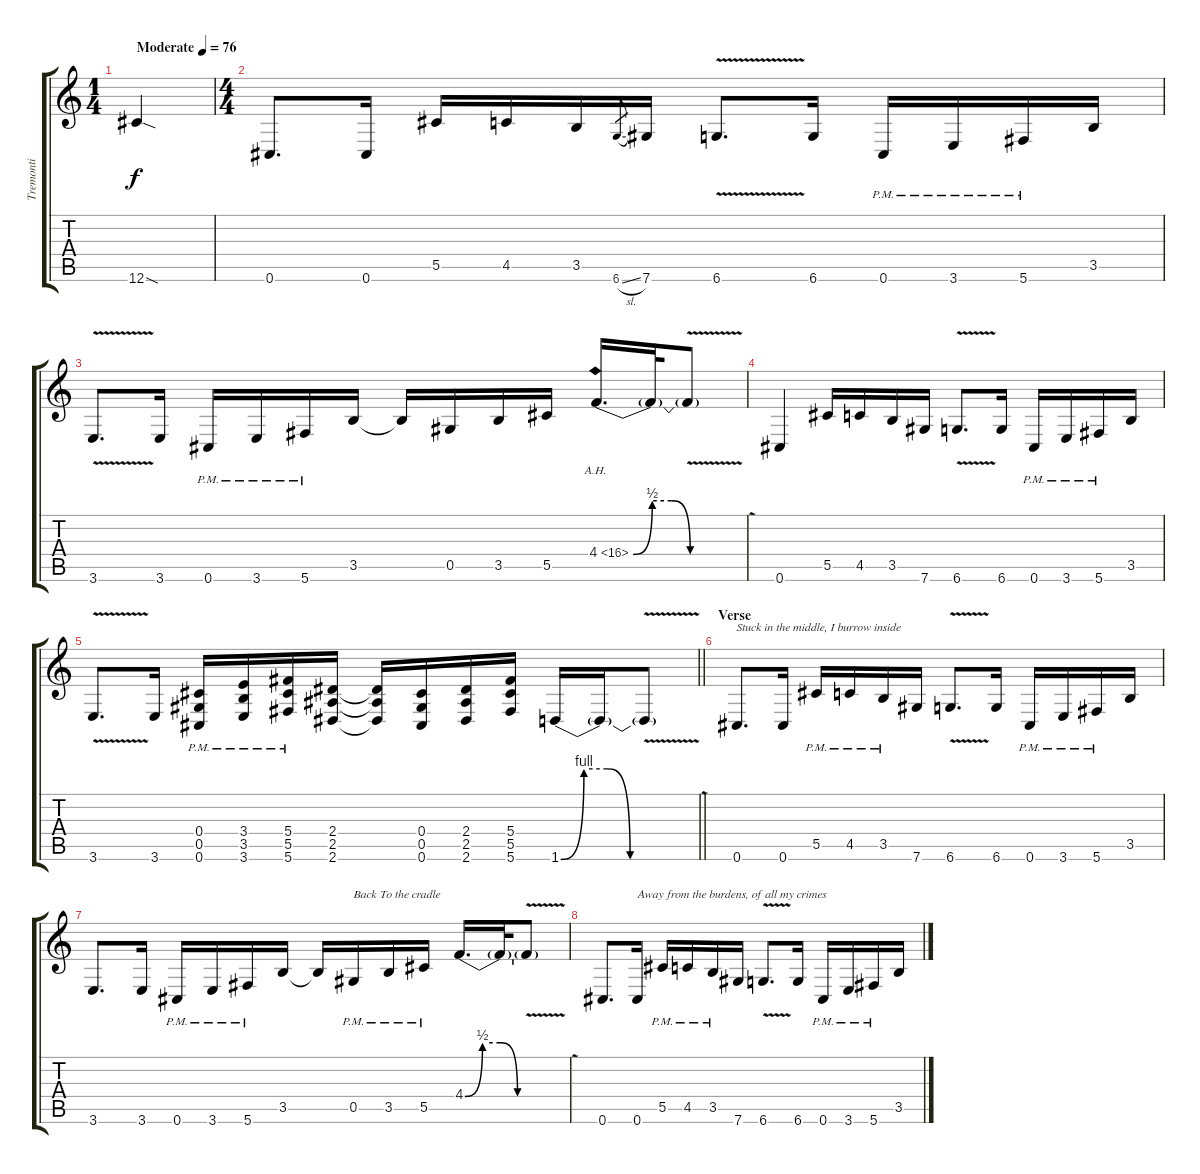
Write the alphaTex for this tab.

\track ("Tremonti" "Tremonti") {instrument distortionguitar}
\staff {score tabs}
\tuning (Eb4 Bb3 Gb3 Db3 Ab2 Db2) {hide}
\ts (1 4)
\tempo (76 "Moderate")
\clef g2
\ks c
12.6{sod}.4{dy f instrument distortionguitar} |
\ts (4 4)
0.6.8{d} 0.6.16 5.5.16 4.5.16 3.5.16 6.6{sl}.8{gr} 7.6.16 6.6{v}.8{d} 6.6.16 0.6{pm}.16 3.6{pm}.16 5.6{pm}.16 3.5.16 |
3.6{v}.8{d} 3.6.16 0.6{pm}.16 3.6{pm}.16 5.6{pm}.16 3.5.16 3.5{t}.16 0.5.16 3.5.16 5.5.16 4.4{be (custom 0 0 10 2 20 2 30 0 60 0) ah 12}.16{d} 4.4{t}.32 4.4{v t}.8 |
0.6.4 5.5.16 4.5.16 3.5.16 7.6.16 6.6{v}.8{d} 6.6.16 0.6{pm}.16 3.6{pm}.16 5.6{pm}.16 3.5.16 |
\barLineRight lightlight
3.6{v}.8{d} 3.6.16 (0.4{pm} 0.5{pm} 0.6{pm}).16 (3.4{pm} 3.5{pm} 3.6{pm}).16 (5.4{pm} 5.5{pm} 5.6{pm}).16 (2.4 2.5 2.6).16 (2.4{t} 2.5{t} 2.6{t}).16 (0.4 0.5 0.6).16 (2.4 2.5 2.6).16 (5.4 5.5 5.6).16 1.6{be (custom 0 0 10 4 20 4 30 0 60 0)}.16 1.6{t}.16 1.6{v t}.8 |
\section ("" "Verse")
0.6.8{d txt "Stuck in the middle, I burrow inside"} 0.6.16 5.5{pm}.16 4.5{pm}.16 3.5{pm}.16 7.6.16 6.6{v}.8{d} 6.6.16 0.6{pm}.16 3.6{pm}.16 5.6{pm}.16 3.5.16 |
3.6.8{d} 3.6.16 0.6{pm}.16 3.6{pm}.16 5.6{pm}.16 3.5.16 3.5{t}.16 0.5{pm}.16{txt "Back To the cradle"} 3.5{pm}.16 5.5{pm}.16 4.4{be (custom 0 0 10 2 20 2 30 0 60 0)}.16{d} 4.4{t}.32 4.4{v t}.8 |
0.6.8{d} 0.6.16{txt "Away from the burdens, of all my crimes"} 5.5{pm}.16 4.5{pm}.16 3.5{pm}.16 7.6.16 6.6{v}.8{d} 6.6.16 0.6{pm}.16 3.6{pm}.16 5.6{pm}.16 3.5.16
